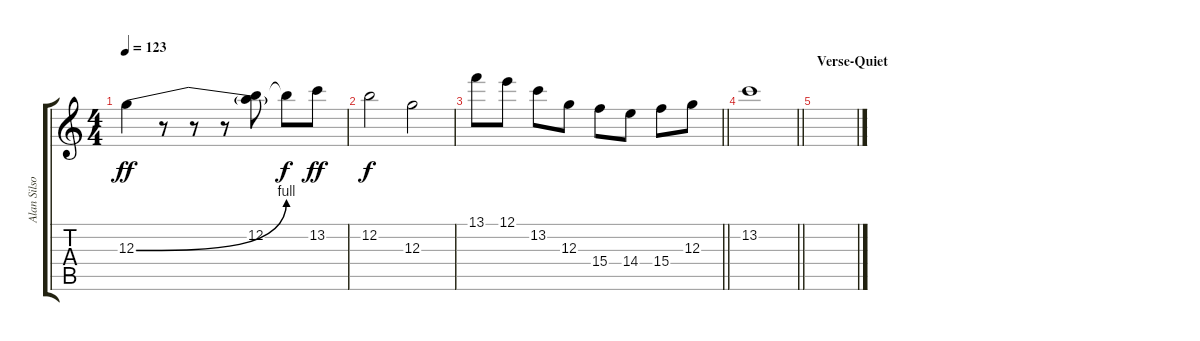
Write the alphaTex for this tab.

\track ("Alan Silson - Lead Guitar" "Alan Silso") {instrument overdrivenguitar}
\staff {score tabs}
\tuning (E4 B3 G3 D3 A2 E2) {hide}
\ts (4 4)
\tempo 123
\clef g2
\ks c
12.3{be (bend 0 0 60 4)}.4{dy ff} r.8 r.8 r.8 (12.2 12.3{t}).8 12.2{t}.8{dy f} 13.2.8{dy ff} |
12.2.2{dy f} 12.3.2 |
\barLineRight lightlight
13.1.8 12.1.8 13.2.8 12.3.8 15.4.8 14.4.8 15.4.8 12.3.8 |
\barLineRight lightlight
13.2.1 |
\section ("" "Verse-Quiet")
